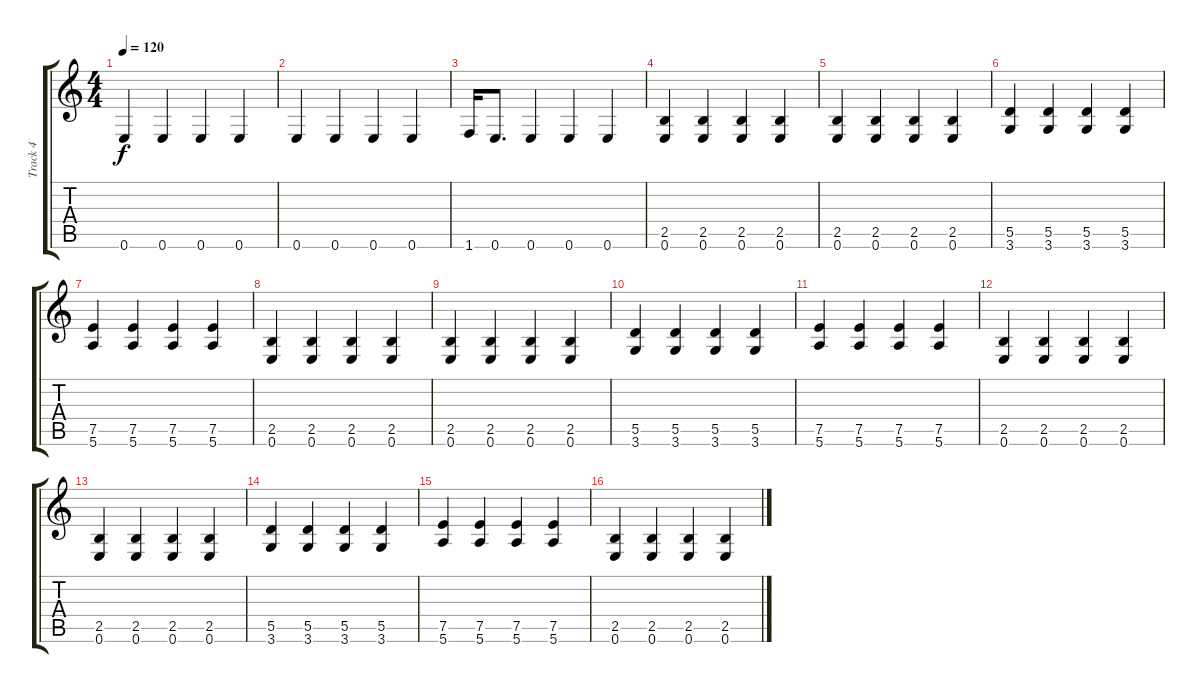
\track ("Track 4" "Track 4") {instrument distortionguitar}
\staff {score tabs}
\tuning (E4 B3 G3 D3 A2 E2) {hide}
\ts (4 4)
\tempo 120
\clef g2
\ks c
0.6.4{dy f} 0.6.4 0.6.4 0.6.4 |
0.6.4 0.6.4 0.6.4 0.6.4 |
1.6.16 0.6.8{d} 0.6.4 0.6.4 0.6.4 |
(2.5 0.6).4 (2.5 0.6).4 (2.5 0.6).4 (2.5 0.6).4 |
(2.5 0.6).4 (2.5 0.6).4 (2.5 0.6).4 (2.5 0.6).4 |
(5.5 3.6).4 (5.5 3.6).4 (5.5 3.6).4 (5.5 3.6).4 |
(7.5 5.6).4 (7.5 5.6).4 (7.5 5.6).4 (7.5 5.6).4 |
(2.5 0.6).4 (2.5 0.6).4 (2.5 0.6).4 (2.5 0.6).4 |
(2.5 0.6).4 (2.5 0.6).4 (2.5 0.6).4 (2.5 0.6).4 |
(5.5 3.6).4 (5.5 3.6).4 (5.5 3.6).4 (5.5 3.6).4 |
(7.5 5.6).4 (7.5 5.6).4 (7.5 5.6).4 (7.5 5.6).4 |
(2.5 0.6).4 (2.5 0.6).4 (2.5 0.6).4 (2.5 0.6).4 |
(2.5 0.6).4 (2.5 0.6).4 (2.5 0.6).4 (2.5 0.6).4 |
(5.5 3.6).4 (5.5 3.6).4 (5.5 3.6).4 (5.5 3.6).4 |
(7.5 5.6).4 (7.5 5.6).4 (7.5 5.6).4 (7.5 5.6).4 |
(2.5 0.6).4 (2.5 0.6).4 (2.5 0.6).4 (2.5 0.6).4
